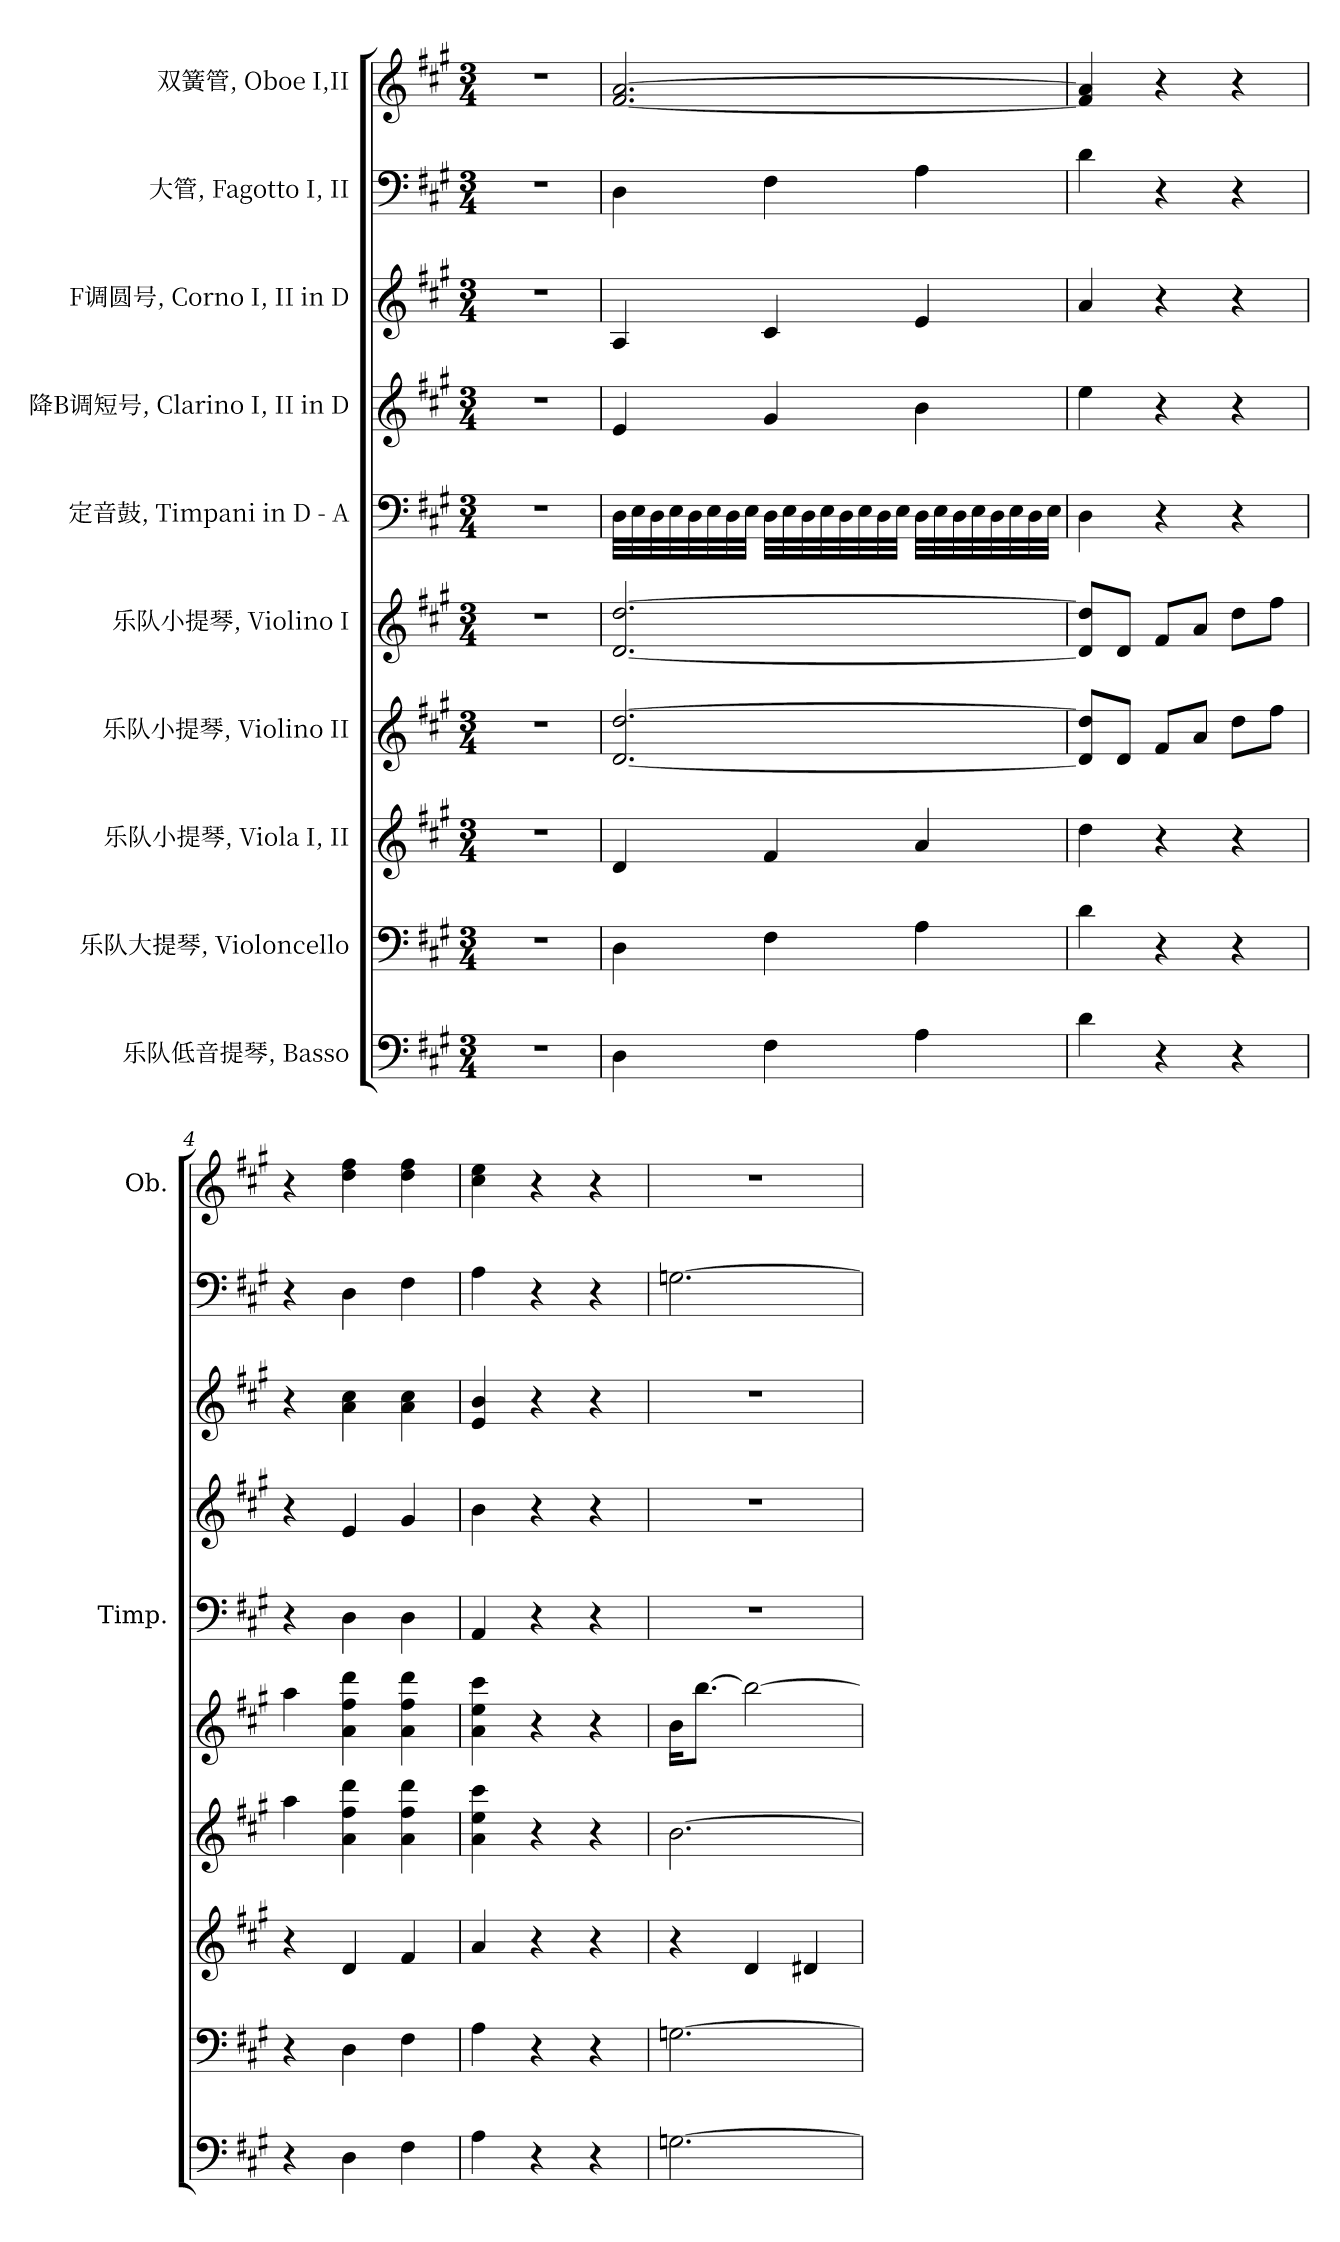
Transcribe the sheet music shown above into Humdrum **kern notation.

**kern	**kern	**kern	**kern	**kern	**kern	**kern	**kern	**kern	**kern
*part10	*part9	*part8	*part7	*part6	*part5	*part4	*part3	*part2	*part1
*staff10	*staff9	*staff8	*staff7	*staff6	*staff5	*staff4	*staff3	*staff2	*staff1
*I"乐队低音提琴, Basso	*I"乐队大提琴, Violoncello	*I"乐队小提琴, Viola I, II	*I"乐队小提琴, Violino II	*I"乐队小提琴, Violino I	*I"定音鼓, Timpani in D - A	*I"降B调短号, Clarino I, II in D	*I"F调圆号, Corno I, II in D	*I"大管, Fagotto I, II	*I"双簧管, Oboe I,II
*	*	*	*	*	*I'Timp.	*	*	*	*I'Ob.
*clefF4	*clefF4	*clefG2	*clefG2	*clefG2	*clefF4	*clefG2	*clefG2	*clefF4	*clefG2
*ITrd7c12	*	*	*	*	*	*ITrd1c2	*ITrd4c7	*	*
*k[f#c#g#]	*k[f#c#g#]	*k[f#c#g#]	*k[f#c#g#]	*k[f#c#g#]	*k[f#c#g#]	*k[f#]	*k[f#c#]	*k[f#c#g#]	*k[f#c#g#]
*M3/4	*M3/4	*M3/4	*M3/4	*M3/4	*M3/4	*M3/4	*M3/4	*M3/4	*M3/4
*MM126	*MM126	*MM126	*MM126	*MM126	*MM126	*MM126	*MM126	*MM126	*MM126
=1	=1	=1	=1	=1	=1	=1	=1	=1	=1
2.r	2.r	2.r	2.r	2.r	2.r	2.r	2.r	2.r	2.r
=2	=2	=2	=2	=2	=2	=2	=2	=2	=2
4DD\	4D\	4d/	[2.d/ [2.dd/	[2.d/ [2.dd/	32D\LLL	4d/	4D/	4D\	[2.f#/ [2.a/
.	.	.	.	.	32E\	.	.	.	.
.	.	.	.	.	32D\	.	.	.	.
.	.	.	.	.	32E\	.	.	.	.
.	.	.	.	.	32D\	.	.	.	.
.	.	.	.	.	32E\	.	.	.	.
.	.	.	.	.	32D\	.	.	.	.
.	.	.	.	.	32E\JJJ	.	.	.	.
4FF#\	4F#\	4f#/	.	.	32D\LLL	4f#/	4F#/	4F#\	.
.	.	.	.	.	32E\	.	.	.	.
.	.	.	.	.	32D\	.	.	.	.
.	.	.	.	.	32E\	.	.	.	.
.	.	.	.	.	32D\	.	.	.	.
.	.	.	.	.	32E\	.	.	.	.
.	.	.	.	.	32D\	.	.	.	.
.	.	.	.	.	32E\JJJ	.	.	.	.
4AA\	4A\	4a/	.	.	32D\LLL	4a\	4A/	4A\	.
.	.	.	.	.	32E\	.	.	.	.
.	.	.	.	.	32D\	.	.	.	.
.	.	.	.	.	32E\	.	.	.	.
.	.	.	.	.	32D\	.	.	.	.
.	.	.	.	.	32E\	.	.	.	.
.	.	.	.	.	32D\	.	.	.	.
.	.	.	.	.	32E\JJJ	.	.	.	.
!!LO:PB:g=z
=3	=3	=3	=3	=3	=3	=3	=3	=3	=3
4D\	4d\	4dd\	8d/] 8dd/]L	8d/] 8dd/]L	4D\	4dd\	4d/	4d\	4f#/] 4a/]
.	.	.	8d/J	8d/J	.	.	.	.	.
4r	4r	4r	8f#/L	8f#/L	4r	4r	4r	4r	4r
.	.	.	8a/J	8a/J	.	.	.	.	.
4r	4r	4r	8dd\L	8dd\L	4r	4r	4r	4r	4r
.	.	.	8ff#\J	8ff#\J	.	.	.	.	.
=4	=4	=4	=4	=4	=4	=4	=4	=4	=4
4r	4r	4r	4aa\	4aa\	4r	4r	4r	4r	4r
4DD\	4D\	4d/	4a\ 4ff#\ 4ddd\	4a\ 4ff#\ 4ddd\	4D\	4d/	4d\ 4f#\	4D\	4dd\ 4ff#\
4FF#\	4F#\	4f#/	4a\ 4ff#\ 4ddd\	4a\ 4ff#\ 4ddd\	4D\	4f#/	4d\ 4f#\	4F#\	4dd\ 4ff#\
=5	=5	=5	=5	=5	=5	=5	=5	=5	=5
4AA\	4A\	4a/	4a\ 4ee\ 4ccc#\	4a\ 4ee\ 4ccc#\	4AA/	4a\	4A/ 4e/	4A\	4cc#\ 4ee\
4r	4r	4r	4r	4r	4r	4r	4r	4r	4r
4r	4r	4r	4r	4r	4r	4r	4r	4r	4r
=6	=6	=6	=6	=6	=6	=6	=6	=6	=6
[2.GGn\	[2.Gn\	4r	[2.b\	16b\KL	2.r	2.r	2.r	[2.Gn\	2.r
.	.	.	.	[8.bb\J	.	.	.	.	.
.	.	4d/	.	2bb\_	.	.	.	.	.
.	.	4d#X/	.	.	.	.	.	.	.
=	=	=	=	=	=	=	=	=	=
*-	*-	*-	*-	*-	*-	*-	*-	*-	*-
